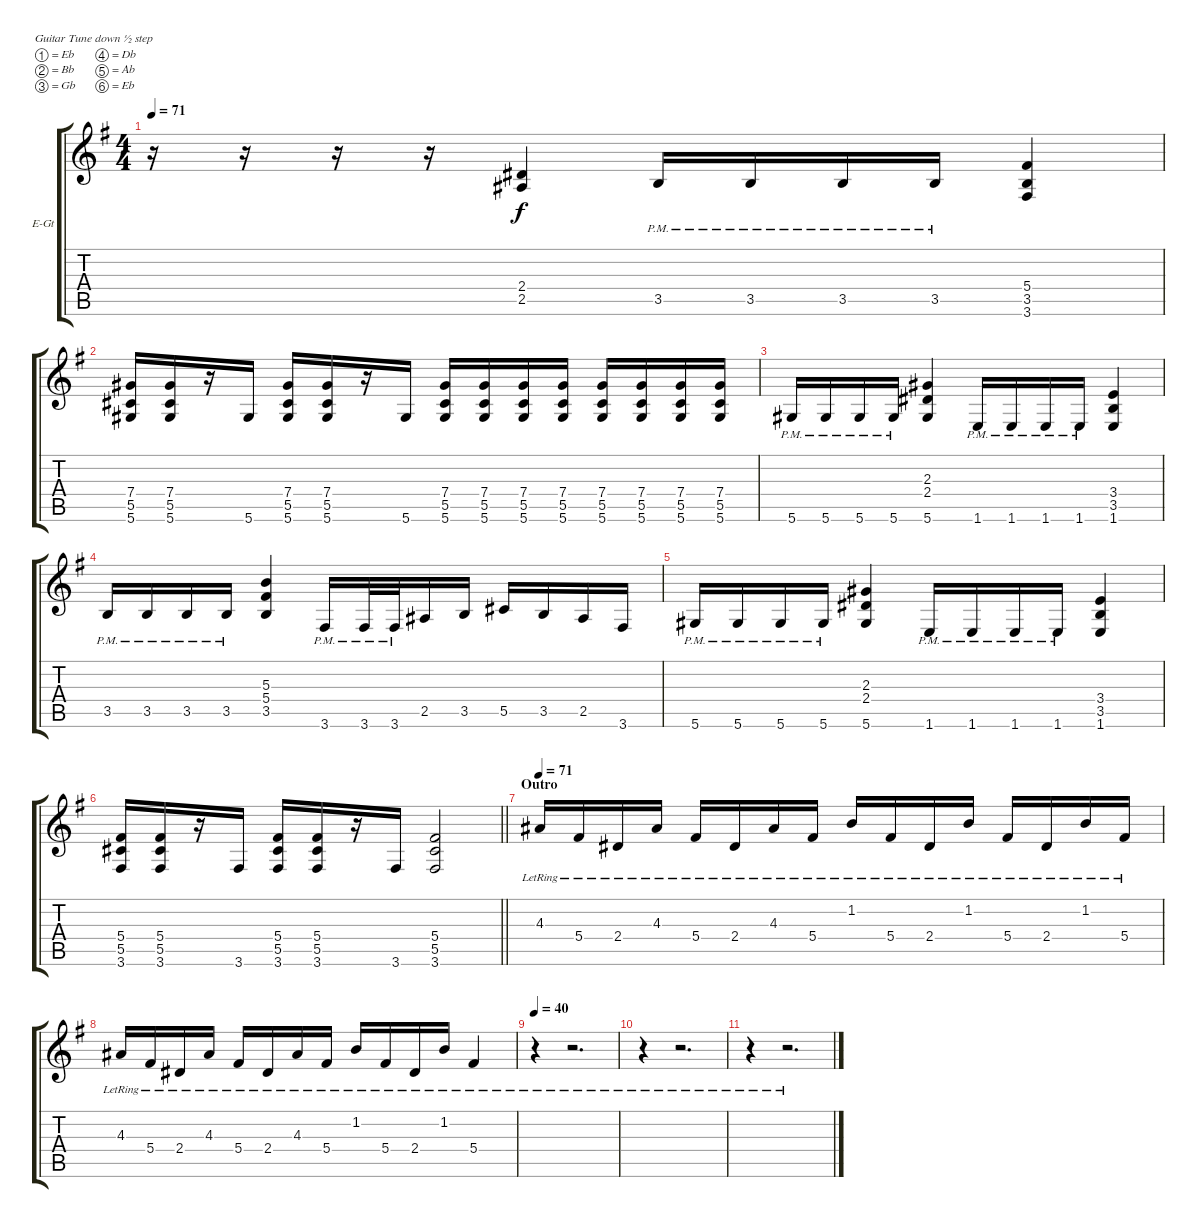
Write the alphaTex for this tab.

\bracketExtendMode groupsimilarinstruments
\firstSystemTrackNameOrientation horizontal
\otherSystemsTrackNameOrientation horizontal
\track ("Гитара 1" "E-Gt") {instrument distortionguitar}
\staff {score tabs}
\tuning (Eb4 Bb3 Gb3 Db3 Ab2 Eb2)
\ts (4 4)
\tempo 71
\clef g2
\ks eminor
r.16{dy f} r.16 r.16 r.16 (2.5 2.4).4 3.5{pm}.16 3.5{pm}.16 3.5{pm}.16 3.5{pm}.16 (3.6 3.5 5.4).4 |
(5.6 5.5 7.4).16 (5.6 5.5 7.4).16 r.16 5.6.16 (5.6 5.5 7.4).16 (5.6 5.5 7.4).16 r.16 5.6.16 (5.6 5.5 7.4).16 (5.6 5.5 7.4).16 (5.6 5.5 7.4).16 (5.6 5.5 7.4).16 (5.6 5.5 7.4).16 (5.6 5.5 7.4).16 (5.6 5.5 7.4).16 (5.6 5.5 7.4).16 |
5.6{pm}.16 5.6{pm}.16 5.6{pm}.16 5.6{pm}.16 (5.6 2.4 2.3).4 1.6{pm}.16 1.6{pm}.16 1.6{pm}.16 1.6{pm}.16 (1.6 3.5 3.4).4 |
3.5{pm}.16 3.5{pm}.16 3.5{pm}.16 3.5{pm}.16 (3.5 5.4 5.3).4 3.6{pm}.16 3.6{pm}.32 3.6{pm}.32 2.5.16 3.5.16 5.5.16 3.5.16 2.5.16 3.6.16 |
5.6{pm}.16 5.6{pm}.16 5.6{pm}.16 5.6{pm}.16 (5.6 2.4 2.3).4 1.6{pm}.16 1.6{pm}.16 1.6{pm}.16 1.6{pm}.16 (1.6 3.5 3.4).4 |
\barLineRight lightlight
(3.6 5.5 5.4).16 (3.6 5.5 5.4).16 r.16 3.6.16 (3.6 5.5 5.4).16 (3.6 5.5 5.4).16 r.16 3.6.16 (3.6 5.5 5.4).2 |
\section ("" "Outro")
\tempo 71
4.3{lr}.16 5.4{lr}.16 2.4{lr}.16 4.3{lr}.16 5.4{lr}.16 2.4{lr}.16 4.3{lr}.16 5.4{lr}.16 1.2{lr}.16 5.4{lr}.16 2.4{lr}.16 1.2{lr}.16 5.4{lr}.16 2.4{lr}.16 1.2{lr}.16 5.4{lr}.16 |
4.3{lr}.16 5.4{lr}.16 2.4{lr}.16 4.3{lr}.16 5.4{lr}.16 2.4{lr}.16 4.3{lr}.16 5.4{lr}.16 1.2{lr}.16 5.4{lr}.16 2.4{lr}.16 1.2{lr}.16 5.4{lr}.4 |
\tempo 40
r.4 r.2{d} |
r.4 r.2{d} |
r.4 r.2{d}
